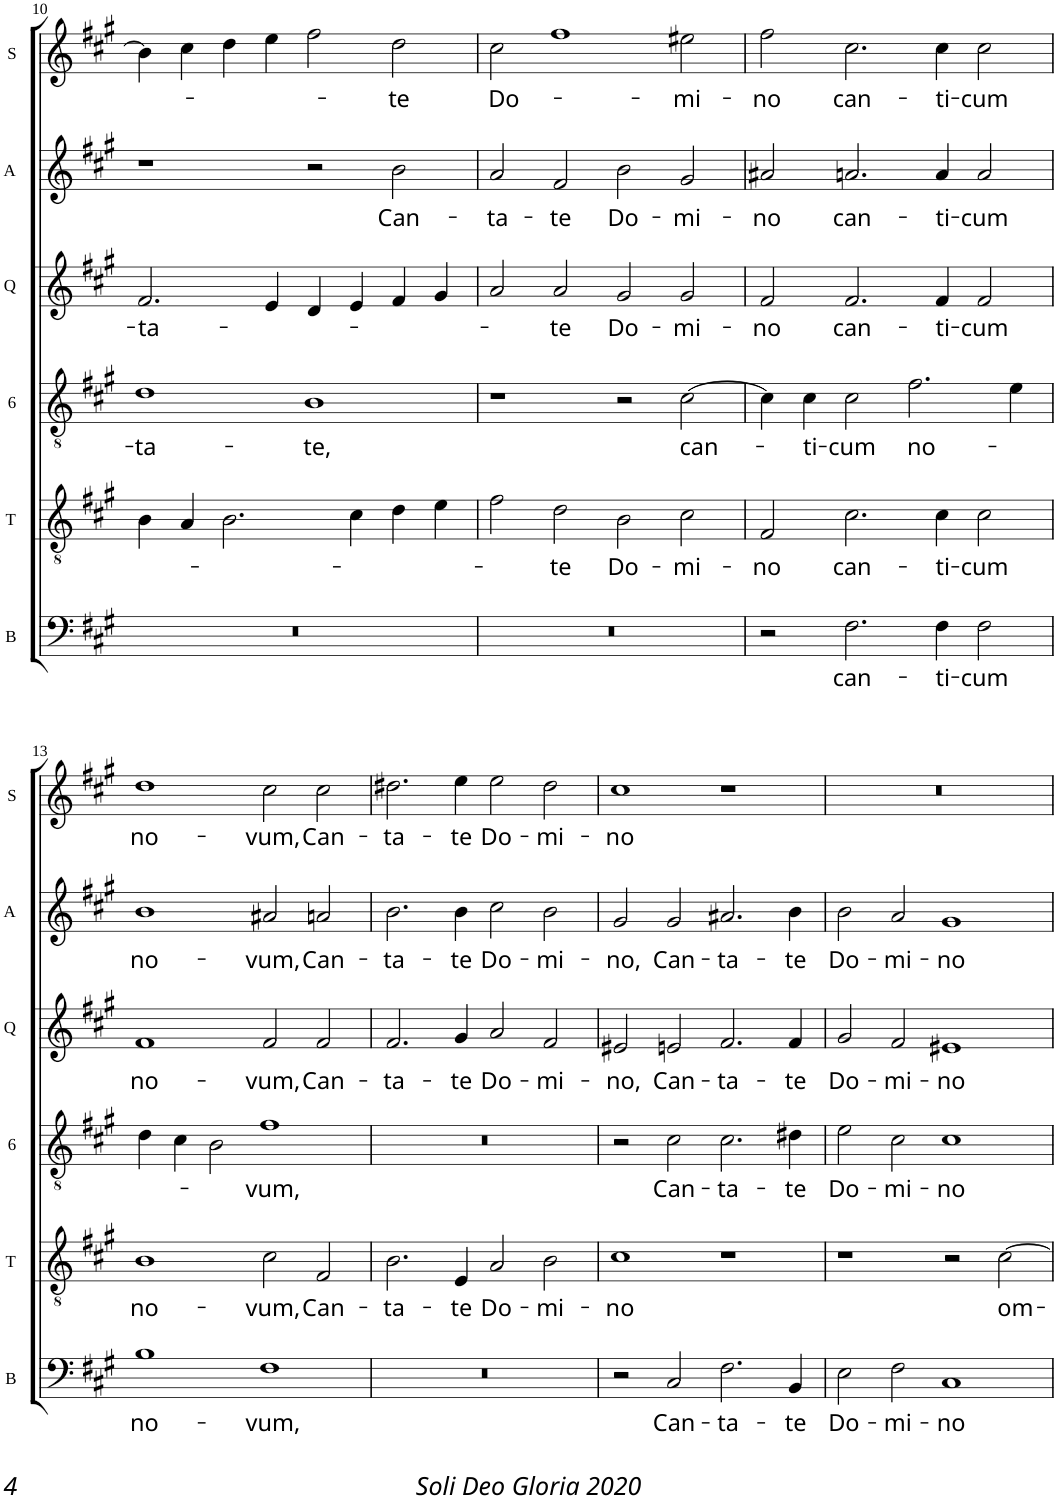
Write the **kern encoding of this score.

**kern	**text	**kern	**text	**kern	**text	**kern	**text	**kern	**text	**kern	**text
*part6	*part6	*part5	*part5	*part4	*part4	*part3	*part3	*part2	*part2	*part1	*part1
*staff6	*staff6	*staff5	*staff5	*staff4	*staff4	*staff3	*staff3	*staff2	*staff2	*staff1	*staff1
*I"Bass	*	*I"Tenor	*	*I"Sexto	*	*I"Quinto	*	*I"Alto	*	*I"Soprano	*
*I'B	*	*I'T	*	*	*	*I'Q	*	*I'A	*	*I'S	*
!!LO:PB:g=z
*clefF4	*	*clefGv2	*	*clefGv2	*	*clefG2	*	*clefG2	*	*clefG2	*
*k[f#c#g#]	*	*k[f#c#g#]	*	*k[f#c#g#]	*	*k[f#c#g#]	*	*k[f#c#g#]	*	*k[f#c#g#]	*
*A:	*	*A:	*	*A:	*	*A:	*	*A:	*	*A:	*
*M4/2	*	*M4/2	*	*M4/2	*	*M4/2	*	*M4/2	*	*M4/2	*
=10	=10	=10	=10	=10	=10	=10	=10	=10	=10	=10	=10
!	!	!	!	!	!LO:LY:b	!	!LO:LY:b	!	!	!	!
0r	.	4B\	.	1d	-ta-	2.f#/	-ta-	1r	.	4b\]	.
.	.	4A/	.	.	.	.	.	.	.	4cc#\	.
.	.	2.B\	.	.	.	.	.	.	.	4dd\	.
.	.	.	.	.	.	4e/	.	.	.	4ee\	.
!	!	!	!	!	!LO:LY:b	!	!	!	!	!	!
.	.	.	.	1B	-te,	4d/	.	2r	.	2ff#\	.
.	.	4c#\	.	.	.	4e/	.	.	.	.	.
!	!	!	!	!	!	!	!	!	!LO:LY:b	!	!LO:LY:b
.	.	4d\	.	.	.	4f#/	.	2b\	Can-	2dd\	-te
.	.	4e\	.	.	.	4g#/	.	.	.	.	.
=11	=11	=11	=11	=11	=11	=11	=11	=11	=11	=11	=11
!	!	!	!	!	!	!	!	!	!LO:LY:b	!	!LO:LY:b
0r	.	2f#\	.	1r	.	2a/	.	2a/	-ta-	2cc#\	Do-
!	!	!	!LO:LY:b	!	!	!	!LO:LY:b	!	!LO:LY:b	!	!
.	.	2d\	-te	.	.	2a/	-te	2f#/	-te	1ff#	.
!	!	!	!LO:LY:b	!	!	!	!LO:LY:b	!	!LO:LY:b	!	!
.	.	2B\	Do-	2r	.	2g#/	Do-	2b\	Do-	.	.
!	!	!	!LO:LY:b	!	!LO:LY:b	!	!LO:LY:b	!	!LO:LY:b	!	!LO:LY:b
.	.	2c#\	-mi-	[2c#\	can-	2g#/	-mi-	2g#/	-mi-	2ee#X\	-mi-
=12	=12	=12	=12	=12	=12	=12	=12	=12	=12	=12	=12
!	!	!	!LO:LY:b	!	!	!	!LO:LY:b	!	!LO:LY:b	!	!LO:LY:b
2r	.	2F#/	-no	4c#\]	.	2f#/	-no	2a#X/	-no	2ff#\	-no
!	!	!	!	!	!LO:LY:b	!	!	!	!	!	!
.	.	.	.	4c#\	-ti-	.	.	.	.	.	.
!	!LO:LY:b	!	!LO:LY:b	!	!LO:LY:b	!	!LO:LY:b	!	!LO:LY:b	!	!LO:LY:b
2.F#\	can-	2.c#\	can-	2c#\	-cum	2.f#/	can-	2.an/	can-	2.cc#\	can-
!	!	!	!	!	!LO:LY:b	!	!	!	!	!	!
.	.	.	.	2.f#\	no-	.	.	.	.	.	.
!	!LO:LY:b	!	!LO:LY:b	!	!	!	!LO:LY:b	!	!LO:LY:b	!	!LO:LY:b
4F#\	-ti-	4c#\	-ti-	.	.	4f#/	-ti-	4a/	-ti-	4cc#\	-ti-
!	!LO:LY:b	!	!LO:LY:b	!	!	!	!LO:LY:b	!	!LO:LY:b	!	!LO:LY:b
2F#\	-cum	2c#\	-cum	.	.	2f#/	-cum	2a/	-cum	2cc#\	-cum
.	.	.	.	4e\	.	.	.	.	.	.	.
!!LO:LB:g=z
=13	=13	=13	=13	=13	=13	=13	=13	=13	=13	=13	=13
!	!LO:LY:b	!	!LO:LY:b	!	!	!	!LO:LY:b	!	!LO:LY:b	!	!LO:LY:b
1B	no-	1B	no-	4d\	.	1f#	no-	1b	no-	1dd	no-
.	.	.	.	4c#\	.	.	.	.	.	.	.
.	.	.	.	2B\	.	.	.	.	.	.	.
!	!LO:LY:b	!	!LO:LY:b	!	!LO:LY:b	!	!LO:LY:b	!	!LO:LY:b	!	!LO:LY:b
1F#	-vum,	2c#\	-vum,	1f#	-vum,	2f#/	-vum,	2a#X/	-vum,	2cc#\	-vum,
!	!	!	!LO:LY:b	!	!	!	!LO:LY:b	!	!LO:LY:b	!	!LO:LY:b
.	.	2F#/	Can-	.	.	2f#/	Can-	2an/	Can-	2cc#\	Can-
=14	=14	=14	=14	=14	=14	=14	=14	=14	=14	=14	=14
!	!	!	!LO:LY:b	!	!	!	!LO:LY:b	!	!LO:LY:b	!	!LO:LY:b
0r	.	2.B\	-ta-	0r	.	2.f#/	-ta-	2.b\	-ta-	2.dd#X\	-ta-
!	!	!	!LO:LY:b	!	!	!	!LO:LY:b	!	!LO:LY:b	!	!LO:LY:b
.	.	4E/	-te	.	.	4g#/	-te	4b\	-te	4ee\	-te
!	!	!	!LO:LY:b	!	!	!	!LO:LY:b	!	!LO:LY:b	!	!LO:LY:b
.	.	2A/	Do-	.	.	2a/	Do-	2cc#\	Do-	2ee\	Do-
!	!	!	!LO:LY:b	!	!	!	!LO:LY:b	!	!LO:LY:b	!	!LO:LY:b
.	.	2B\	-mi-	.	.	2f#/	-mi-	2b\	-mi-	2dd#\	-mi-
=15	=15	=15	=15	=15	=15	=15	=15	=15	=15	=15	=15
!	!	!	!LO:LY:b	!	!	!	!LO:LY:b	!	!LO:LY:b	!	!LO:LY:b
2r	.	1c#	-no	2r	.	2e#X/	-no,	2g#/	-no,	1cc#	-no
!	!LO:LY:b	!	!	!	!LO:LY:b	!	!LO:LY:b	!	!LO:LY:b	!	!
2C#/	Can-	.	.	2c#\	Can-	2en/	Can-	2g#/	Can-	.	.
!	!LO:LY:b	!	!	!	!LO:LY:b	!	!LO:LY:b	!	!LO:LY:b	!	!
2.F#\	-ta-	1r	.	2.c#\	-ta-	2.f#/	-ta-	2.a#X/	-ta-	1r	.
!	!LO:LY:b	!	!	!	!LO:LY:b	!	!LO:LY:b	!	!LO:LY:b	!	!
4BB/	-te	.	.	4d#X\	-te	4f#/	-te	4b\	-te	.	.
=16	=16	=16	=16	=16	=16	=16	=16	=16	=16	=16	=16
!	!LO:LY:b	!	!	!	!LO:LY:b	!	!LO:LY:b	!	!LO:LY:b	!	!
2E\	Do-	1r	.	2e\	Do-	2g#/	Do-	2b\	Do-	0r	.
!	!LO:LY:b	!	!	!	!LO:LY:b	!	!LO:LY:b	!	!LO:LY:b	!	!
2F#\	-mi-	.	.	2c#\	-mi-	2f#/	-mi-	2a/	-mi-	.	.
!	!LO:LY:b	!	!	!	!LO:LY:b	!	!LO:LY:b	!	!LO:LY:b	!	!
1C#	-no	2r	.	1c#	-no	1e#X	-no	1g#	-no	.	.
!	!	!	!LO:LY:b	!	!	!	!	!	!	!	!
.	.	[2c#\	om-	.	.	.	.	.	.	.	.
=	=	=	=	=	=	=	=	=	=	=	=
*-	*-	*-	*-	*-	*-	*-	*-	*-	*-	*-	*-
